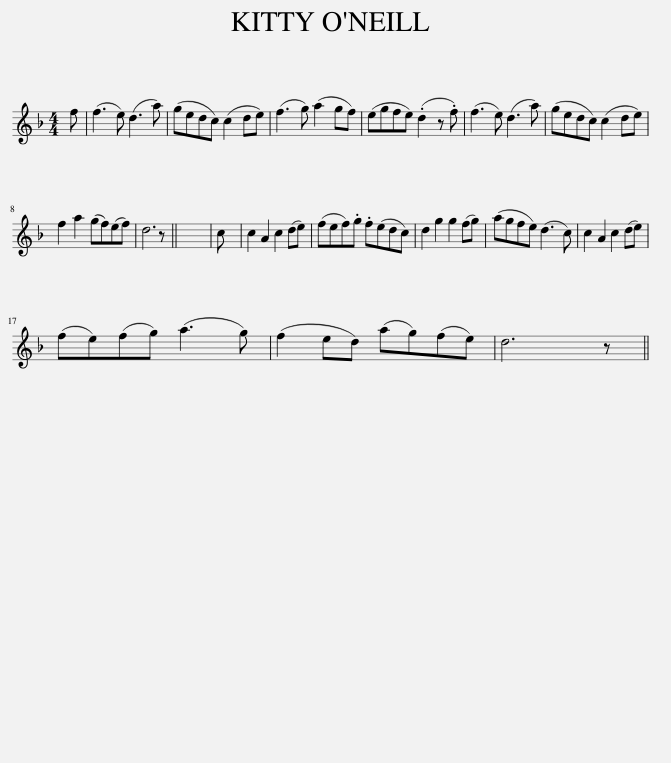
X:1
L:1/8
M:4/4
I:linebreak $
K:Dmin
V:1 treble
V:1
 f | (f3 e) (d3 a) | (gedc) (c2 de) | (f3 g) (a2 gf) | (egfe) (.d2 z .f) | %5
 (f3 e) (d3 a) | (gedc) (c2 de) |$ f2 a2 (gf)(ef) | d6 z || x8 | %10
 c | c2 A2 c2 (de) | (fef).g .f(edc) | d2 g2 g2 (fg) | (agfe) (d3 c) | %15
 c2 A2 c2 (de) |$ (fe)(fg) (a3 g) | (f2 ed) (ag)(fe) | d6 z || %19
